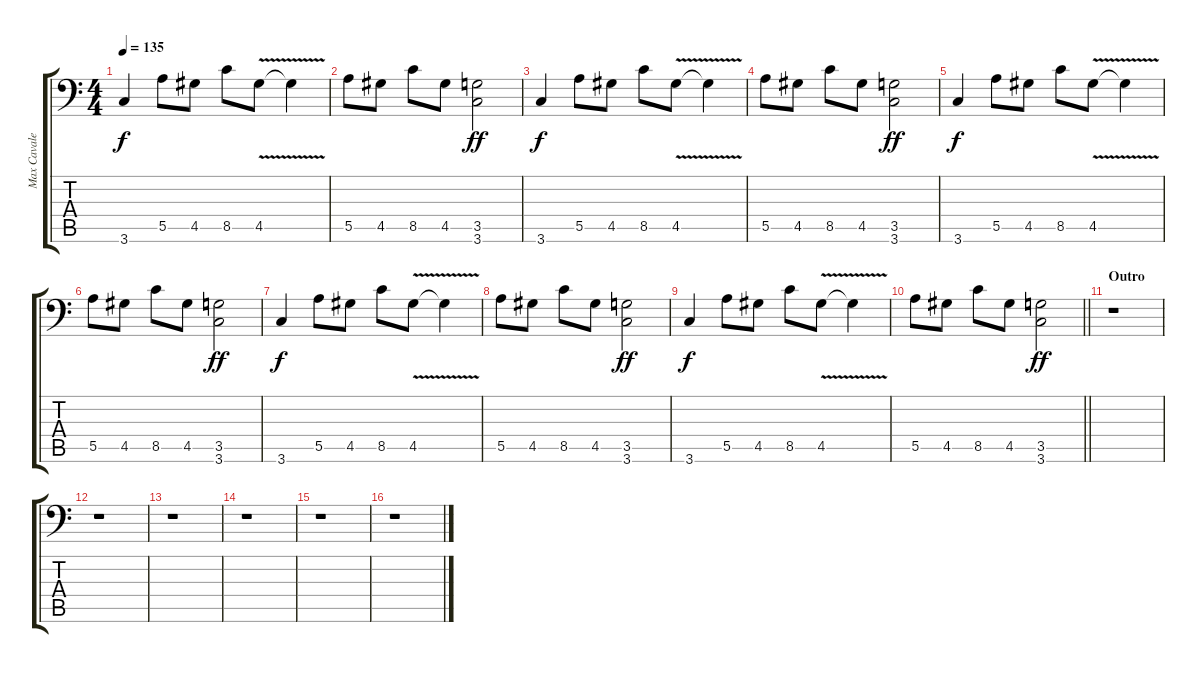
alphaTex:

\track ("Max Cavalera " "Max Cavale") {instrument distortionguitar}
\staff {score tabs}
\tuning (B3 Gb3 D3 A2 E2 A1) {hide}
\ts (4 4)
\tempo 135
\clef f4
\ks c
3.6.4{dy f} 5.5.8 4.5.8 8.5.8 4.5{v}.8 4.5{t}.4 |
5.5.8 4.5.8 8.5.8 4.5.8 (3.5 3.6).2{dy ff} |
3.6.4{dy f} 5.5.8 4.5.8 8.5.8 4.5{v}.8 4.5{t}.4 |
5.5.8 4.5.8 8.5.8 4.5.8 (3.5 3.6).2{dy ff} |
3.6.4{dy f} 5.5.8 4.5.8 8.5.8 4.5{v}.8 4.5{t}.4 |
5.5.8 4.5.8 8.5.8 4.5.8 (3.5 3.6).2{dy ff} |
3.6.4{dy f} 5.5.8 4.5.8 8.5.8 4.5{v}.8 4.5{t}.4 |
5.5.8 4.5.8 8.5.8 4.5.8 (3.5 3.6).2{dy ff} |
3.6.4{dy f} 5.5.8 4.5.8 8.5.8 4.5{v}.8 4.5{t}.4 |
\barLineRight lightlight
5.5.8 4.5.8 8.5.8 4.5.8 (3.5 3.6).2{dy ff} |
\section ("" "Outro")
r.1 |
r.1 |
r.1 |
r.1 |
r.1 |
r.1
